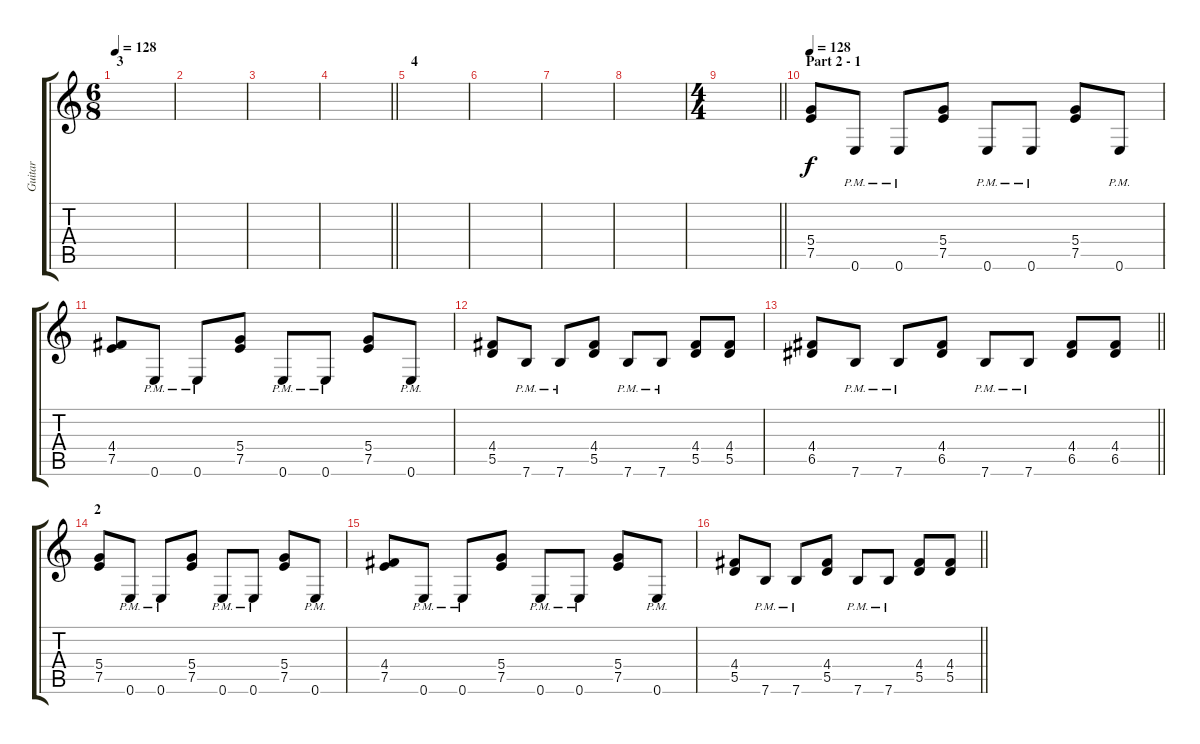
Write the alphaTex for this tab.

\track ("Guitar" "Guitar") {instrument overdrivenguitar}
\staff {score tabs}
\tuning (E4 B3 G3 D3 A2 E2) {hide}
\ts (6 8)
\section ("" "3")
\tempo 128
\clef g2
\ks c
|
|
|
\barLineRight lightlight
|
\section ("" "4")
|
|
|
|
\ts (4 4)
\barLineRight lightlight
|
\section ("" "Part 2 - 1")
\tempo 128
(5.4 7.5).8 0.6{pm}.8 0.6{pm}.8 (5.4 7.5).8 0.6{pm}.8 0.6{pm}.8 (5.4 7.5).8 0.6{pm}.8 |
(4.4 7.5).8 0.6{pm}.8 0.6{pm}.8 (5.4 7.5).8 0.6{pm}.8 0.6{pm}.8 (5.4 7.5).8 0.6{pm}.8 |
(4.4 5.5).8 7.6{pm}.8 7.6{pm}.8 (4.4 5.5).8 7.6{pm}.8 7.6{pm}.8 (4.4 5.5).8 (4.4 5.5).8 |
\barLineRight lightlight
(4.4 6.5).8 7.6{pm}.8 7.6{pm}.8 (4.4 6.5).8 7.6{pm}.8 7.6{pm}.8 (4.4 6.5).8 (4.4 6.5).8 |
\section ("" "2")
(5.4 7.5).8 0.6{pm}.8 0.6{pm}.8 (5.4 7.5).8 0.6{pm}.8 0.6{pm}.8 (5.4 7.5).8 0.6{pm}.8 |
(4.4 7.5).8 0.6{pm}.8 0.6{pm}.8 (5.4 7.5).8 0.6{pm}.8 0.6{pm}.8 (5.4 7.5).8 0.6{pm}.8 |
\barLineRight lightlight
(4.4 5.5).8 7.6{pm}.8 7.6{pm}.8 (4.4 5.5).8 7.6{pm}.8 7.6{pm}.8 (4.4 5.5).8 (4.4 5.5).8
